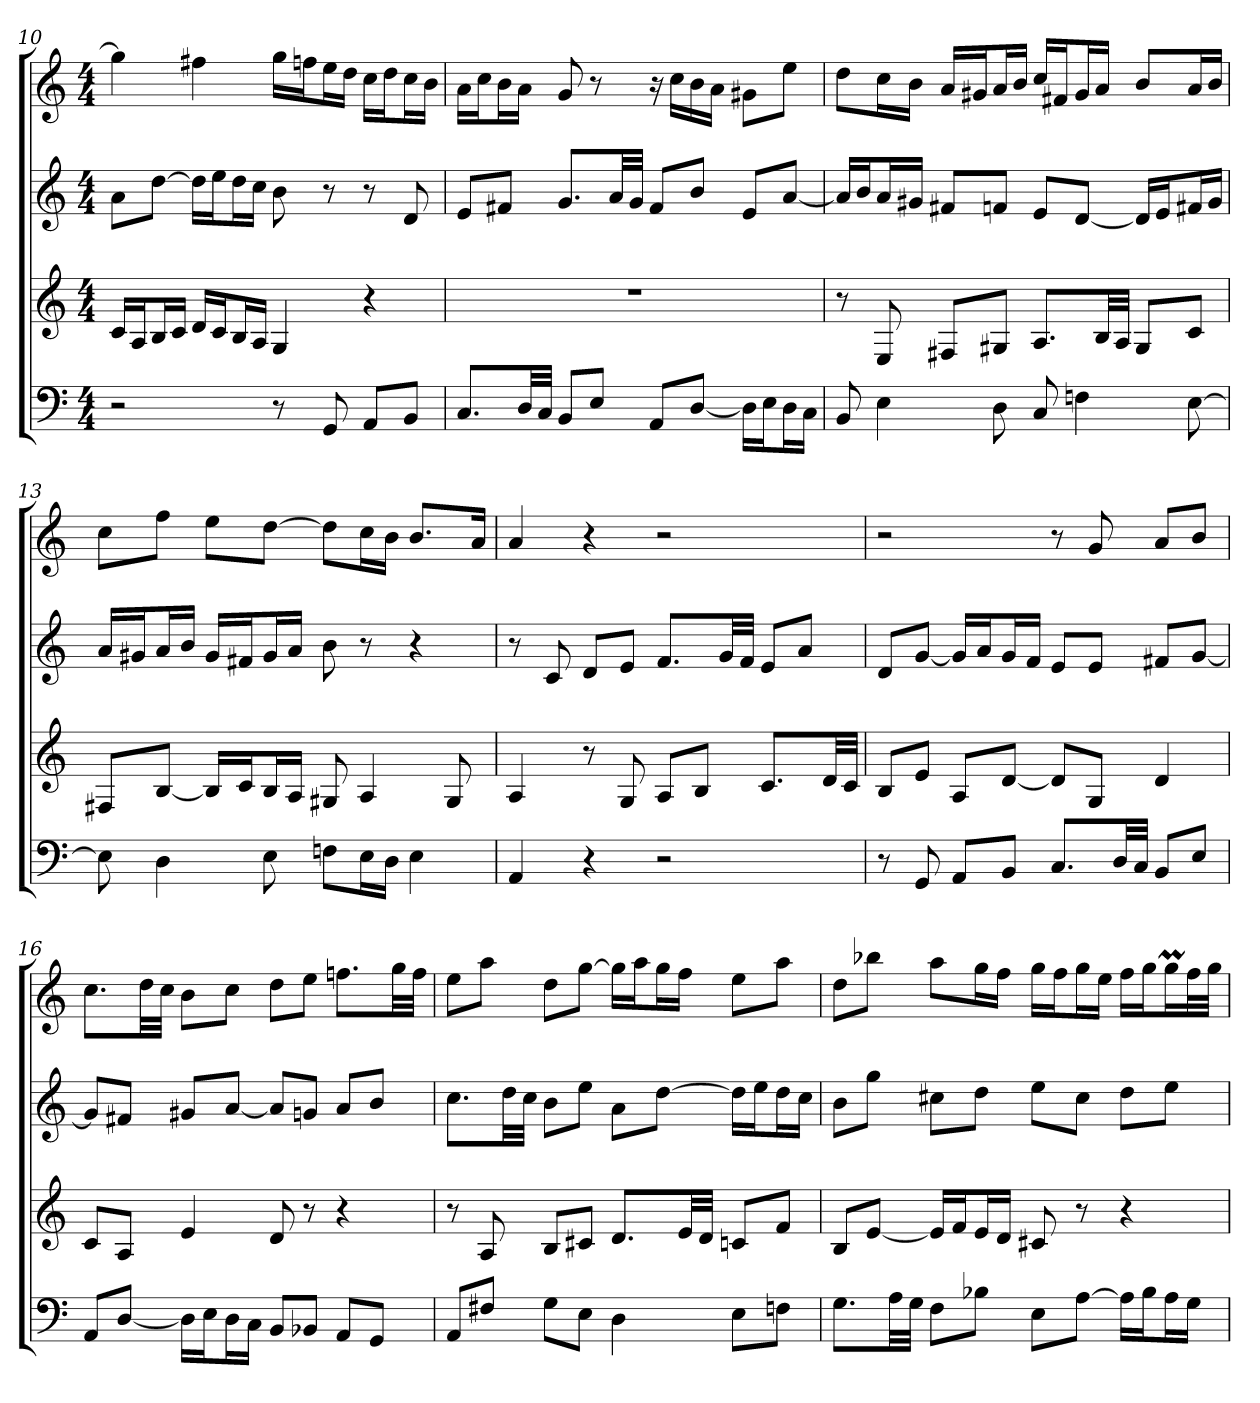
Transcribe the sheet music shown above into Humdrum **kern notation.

**kern	**kern	**kern	**kern
*part4	*part3	*part2	*part1
*staff4	*staff3	*staff2	*staff1
*k[]	*k[]	*k[]	*k[]
*C:	*C:	*C:	*C:
*M4/4	*M4/4	*M4/4	*M4/4
=10	=10	=10	=10
2r	16cLL	8aL	4gg]
.	16AJ	.	.
.	16BL	[8ddJ	.
.	16cJJ	.	.
.	16dLL	16ddLL]	4ff#X
.	16cJ	16eeJ	.
.	16BL	16ddL	.
.	16AJJ	16ccJJ	.
8r	4G	8b	16ggLL
.	.	.	16ffnJ
8GG	.	8r	16eeL
.	.	.	16ddJJ
8AAL	4r	8r	16ccLL
.	.	.	16ddJ
8BBJ	.	8d	16ccL
.	.	.	16bJJ
=11	=11	=11	=11
8.CL	1r	8eL	16aLL
.	.	.	16ccJ
.	.	8f#XJ	16bL
32DLL	.	.	16aJJ
32CJJJ	.	.	.
8BBL	.	8.gL	8g
8EJ	.	.	8r
.	.	32aLL	.
.	.	32gJJJ	.
8AAL	.	8f#L	16r
.	.	.	16ccLL
[8DJ	.	8bJ	16b
.	.	.	16aJJ
16DLL]	.	8eL	8g#XL
16EJ	.	.	.
16DL	.	[8aJ	8eeJ
16CJJ	.	.	.
=12	=12	=12	=12
8BB	8r	16aLL]	8ddL
.	.	16bJ	.
4E	8E	16aL	16ccL
.	.	16g#XJJ	16bJJ
.	8F#XL	8f#XL	16aLL
.	.	.	16g#XJ
8D	8G#XJ	8fnJ	16aL
.	.	.	16bJJ
8C	8.AL	8eL	16ccLL
.	.	.	16f#XJ
4Fn	.	[8dJ	16g#L
.	32BLL	.	16aJJ
.	32AJJJ	.	.
.	8G#L	16dLL]	8bL
.	.	16eJ	.
[8E	8cJ	16f#XL	16aL
.	.	16g#JJ	16bJJ
=13	=13	=13	=13
8E]	8F#XL	16aLL	8ccL
.	.	16g#XJ	.
4D	[8BJ	16aL	8ffJ
.	.	16bJJ	.
.	16BLL]	16g#LL	8eeL
.	16cJ	16f#XJ	.
8E	16BL	16g#L	[8ddJ
.	16AJJ	16aJJ	.
8FnL	8G#X	8b	8ddL]
16EL	4A	8r	16ccL
16DJJ	.	.	16bJJ
4E	.	4r	8.bL
.	8G#	.	.
.	.	.	16aJk
=14	=14	=14	=14
4AA	4A	8r	4a
.	.	8c	.
4r	8r	8dL	4r
.	8G	8eJ	.
2r	8AL	8.fL	2r
.	8BJ	.	.
.	.	32gLL	.
.	.	32fJJJ	.
.	8.cL	8eL	.
.	.	8aJ	.
.	32dLL	.	.
.	32cJJJ	.	.
=15	=15	=15	=15
8r	8BL	8dL	2r
8GG	8eJ	[8gJ	.
8AAL	8AL	16gLL]	.
.	.	16aJ	.
8BBJ	[8dJ	16gL	.
.	.	16fJJ	.
8.CL	8dL]	8eL	8r
.	8GJ	8eJ	8g
32DLL	.	.	.
32CJJJ	.	.	.
8BBL	4d	8f#XL	8aL
8EJ	.	[8gJ	8bJ
=16	=16	=16	=16
8AAL	8cL	8gL]	8.ccL
[8DJ	8AJ	8f#XJ	.
.	.	.	32ddLL
.	.	.	32ccJJJ
16DLL]	4e	8g#XL	8bL
16EJ	.	.	.
16DL	.	[8aJ	8ccJ
16CJJ	.	.	.
8BBL	8d	8aL]	8ddL
8BB-XJ	8r	8gnJ	8eeJ
8AAL	4r	8aL	8.ffnL
8GGJ	.	8bJ	.
.	.	.	32ggLL
.	.	.	32ffJJJ
=17	=17	=17	=17
8AAL	8r	8.ccL	8eeL
8F#XJ	8A	.	8aaJ
.	.	32ddLL	.
.	.	32ccJJJ	.
8GL	8BL	8bL	8ddL
8EJ	8c#XJ	8eeJ	[8ggJ
4D	8.dL	8aL	16ggLL]
.	.	.	16aaJ
.	.	[8ddJ	16ggL
.	32eLL	.	16ffJJ
.	32dJJJ	.	.
8EL	8cnL	16ddLL]	8eeL
.	.	16eeJ	.
8FnJ	8fJ	16ddL	8aaJ
.	.	16ccJJ	.
=18	=18	=18	=18
8.GL	8BL	8bL	8ddL
.	[8eJ	8ggJ	8bb-XJ
32ALL	.	.	.
32GJJJ	.	.	.
8FL	16eLL]	8cc#XL	8aaL
.	16fJ	.	.
8B-XJ	16eL	8ddJ	16ggL
.	16dJJ	.	16ffJJ
8EL	8c#X	8eeL	16ggLL
.	.	.	16ffJ
[8AJ	8r	8cc#J	16ggL
.	.	.	16eeJJ
16ALL]	4r	8ddL	16ffLL
16B-J	.	.	16ggJ
16AL	.	8eeJ	16ggML
16GJJ	.	.	32ffL
.	.	.	32ggJJJ
=	=	=	=
*-	*-	*-	*-
